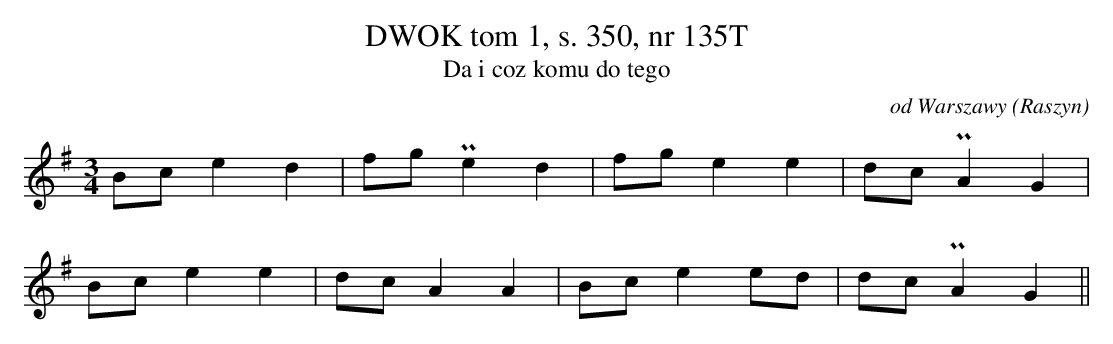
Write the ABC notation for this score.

X:1
T: DWOK tom 1, s. 350, nr 135T
T: Da i coz komu do tego
O: od Warszawy (Raszyn)
M: 3/4
L: 1/8
K: G
Bce2d2 | fgPe2d2 | fge2e2 | dcPA2G2 |
Bce2e2 | dcA2A2 | Bce2ed | dcPA2G2||
